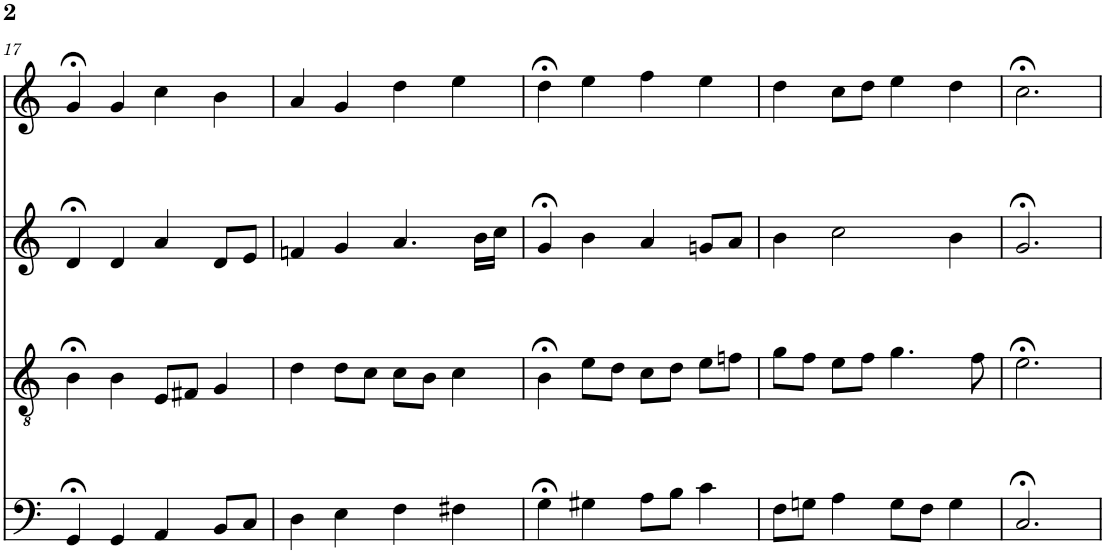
**kern	**kern	**kern	**kern
*part4	*part3	*part2	*part1
*staff4	*staff3	*staff2	*staff1
*I"bass	*I"tenor	*I"alto	*I"soprn
!!LO:PB:g=z
*clefF4	*clefGv2	*clefG2	*clefG2
*k[]	*k[]	*k[]	*k[]
*M4/4	*M4/4	*M4/4	*M4/4
=17	=17	=17	=17
4GG;</	4B;<\	4d;</	4g;</
4GG/	4B\	4d/	4g/
4AA/	8E/L	4a/	4cc\
.	8F#X/J	.	.
8BB/L	4G/	8d/L	4b\
8C/J	.	8e/J	.
=18	=18	=18	=18
4D\	4d\	4fn/	4a/
4E\	8d\L	4g/	4g/
.	8c\J	.	.
4F\	8c\L	4.a/	4dd\
.	8B\J	.	.
4F#X\	4c\	.	4ee\
.	.	16b\LL	.
.	.	16cc\JJ	.
=19	=19	=19	=19
4G;<\	4B;<\	4g;</	4dd;<\
4G#X\	8e\L	4b\	4ee\
.	8d\J	.	.
8A\L	8c\L	4a/	4ff\
8B\J	8d\J	.	.
4c\	8e\L	8gn/L	4ee\
.	8fn\J	8a/J	.
=20	=20	=20	=20
8F\L	8g\L	4b\	4dd\
8Gn\J	8f\J	.	.
4A\	8e\L	2cc\	8cc\L
.	8f\J	.	8dd\J
8G\L	4.g\	.	4ee\
8F\J	.	.	.
4G\	.	4b\	4dd\
.	8f\	.	.
=21	=21	=21	=21
2.C;</	2.e;<\	2.g;</	2.cc;<\
=	=	=	=
*-	*-	*-	*-
